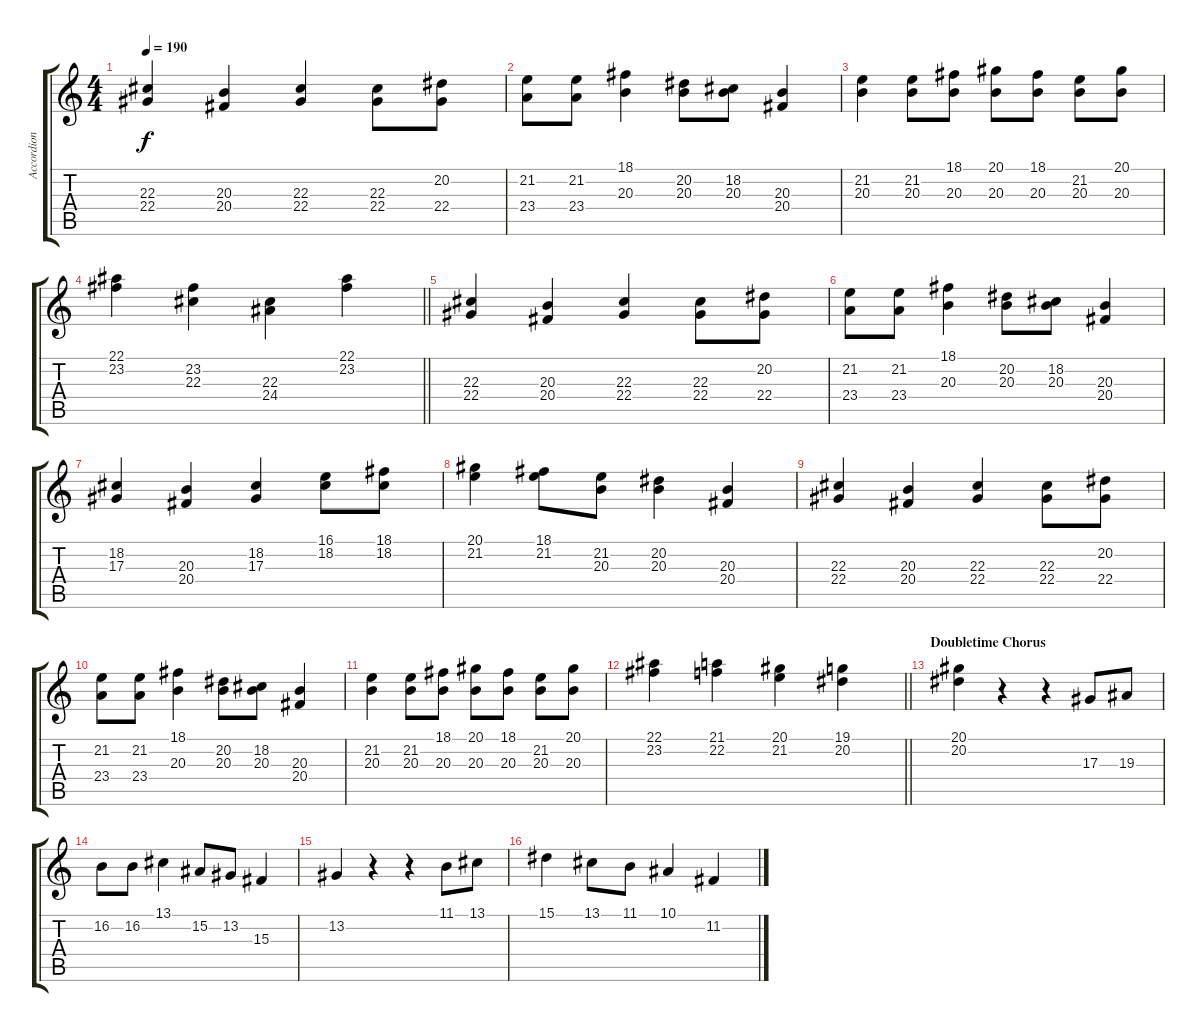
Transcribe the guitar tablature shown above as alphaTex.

\track ("Accordion" "Accordion") {instrument accordion}
\staff {score tabs}
\tuning (C4 G3 Eb3 Bb2 F2 C2) {hide}
\ts (4 4)
\tempo 190
\clef g2
\ks c
(22.3 22.4).4{dy f} (20.3 20.4).4 (22.3 22.4).4 (22.3 22.4).8 (20.2 22.4).8 |
(21.2 23.4).8 (21.2 23.4).8 (18.1 20.3).4 (20.2 20.3).8 (18.2 20.3).8 (20.3 20.4).4 |
(21.2 20.3).4 (21.2 20.3).8 (18.1 20.3).8 (20.1 20.3).8 (18.1 20.3).8 (21.2 20.3).8 (20.1 20.3).8 |
\barLineRight lightlight
(22.1 23.2).4 (23.2 22.3).4 (22.3 24.4).4 (22.1 23.2).4 |
(22.3 22.4).4 (20.3 20.4).4 (22.3 22.4).4 (22.3 22.4).8 (20.2 22.4).8 |
(21.2 23.4).8 (21.2 23.4).8 (18.1 20.3).4 (20.2 20.3).8 (18.2 20.3).8 (20.3 20.4).4 |
(18.2 17.3).4 (20.3 20.4).4 (18.2 17.3).4 (16.1 18.2).8 (18.1 18.2).8 |
(20.1 21.2).4 (18.1 21.2).8 (21.2 20.3).8 (20.2 20.3).4 (20.3 20.4).4 |
(22.3 22.4).4 (20.3 20.4).4 (22.3 22.4).4 (22.3 22.4).8 (20.2 22.4).8 |
(21.2 23.4).8 (21.2 23.4).8 (18.1 20.3).4 (20.2 20.3).8 (18.2 20.3).8 (20.3 20.4).4 |
(21.2 20.3).4 (21.2 20.3).8 (18.1 20.3).8 (20.1 20.3).8 (18.1 20.3).8 (21.2 20.3).8 (20.1 20.3).8 |
\barLineRight lightlight
(22.1 23.2).4 (21.1 22.2).4 (20.1 21.2).4 (19.1 20.2).4 |
\section ("" "Doubletime Chorus")
(20.1 20.2).4 r.4 r.4 17.3.8 19.3.8 |
16.2.8 16.2.8 13.1.4 15.2.8 13.2.8 15.3.4 |
13.2.4 r.4 r.4 11.1.8 13.1.8 |
15.1.4 13.1.8 11.1.8 10.1.4 11.2.4
